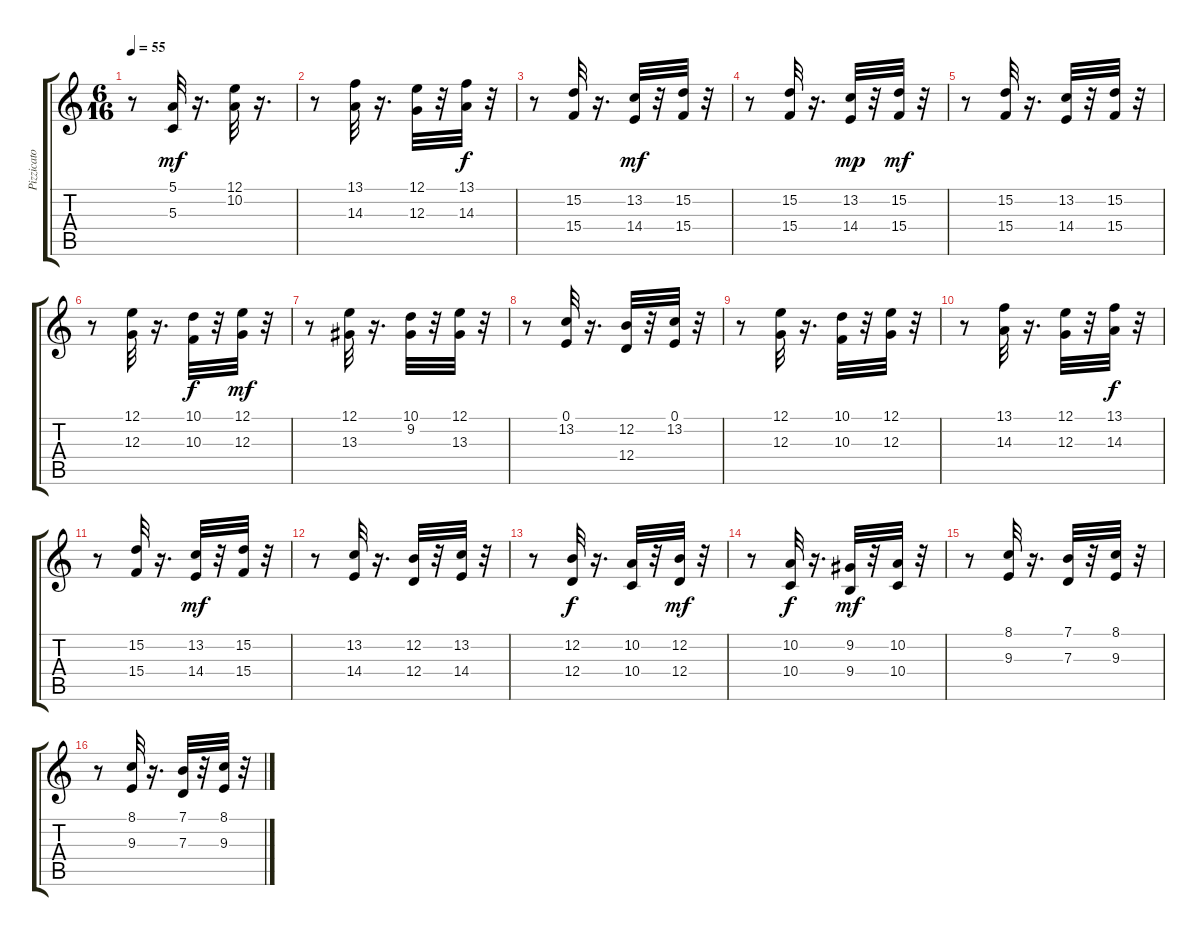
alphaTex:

\track ("Pizzicato" "Pizzicato") {instrument orchestralharp}
\staff {score tabs}
\tuning (E4 B3 G3 D3 A2 E2) {hide}
\ts (6 16)
\tempo 55
\clef g2
\ks c
r.8{dy mf} (5.1 5.3).32 r.16{d} (12.1 10.2).32 r.16{d} |
r.8 (13.1 14.3).32 r.16{d} (12.1 12.3).32 r.32 (13.1 14.3).32{dy f} r.32 |
r.8 (15.2 15.4).32 r.16{d} (13.2 14.4).32{dy mf} r.32 (15.2 15.4).32 r.32 |
r.8 (15.2 15.4).32 r.16{d} (13.2 14.4).32{dy mp} r.32 (15.2 15.4).32{dy mf} r.32 |
r.8 (15.2 15.4).32 r.16{d} (13.2 14.4).32 r.32 (15.2 15.4).32 r.32 |
r.8 (12.1 12.3).32 r.16{d} (10.1 10.3).32{dy f} r.32 (12.1 12.3).32{dy mf} r.32 |
r.8 (12.1 13.3).32 r.16{d} (10.1 9.2).32 r.32 (12.1 13.3).32 r.32 |
r.8 (0.1 13.2).32 r.16{d} (12.2 12.4).32 r.32 (0.1 13.2).32 r.32 |
r.8 (12.1 12.3).32 r.16{d} (10.1 10.3).32 r.32 (12.1 12.3).32 r.32 |
r.8 (13.1 14.3).32 r.16{d} (12.1 12.3).32 r.32 (13.1 14.3).32{dy f} r.32 |
r.8 (15.2 15.4).32 r.16{d} (13.2 14.4).32{dy mf} r.32 (15.2 15.4).32 r.32 |
r.8 (13.2 14.4).32 r.16{d} (12.2 12.4).32 r.32 (13.2 14.4).32 r.32 |
r.8 (12.2 12.4).32{dy f} r.16{d} (10.2 10.4).32 r.32 (12.2 12.4).32{dy mf} r.32 |
r.8 (10.2 10.4).32{dy f} r.16{d} (9.2 9.4).32{dy mf} r.32 (10.2 10.4).32 r.32 |
r.8 (8.1 9.3).32 r.16{d} (7.1 7.3).32 r.32 (8.1 9.3).32 r.32 |
r.8 (8.1 9.3).32 r.16{d} (7.1 7.3).32 r.32 (8.1 9.3).32 r.32
